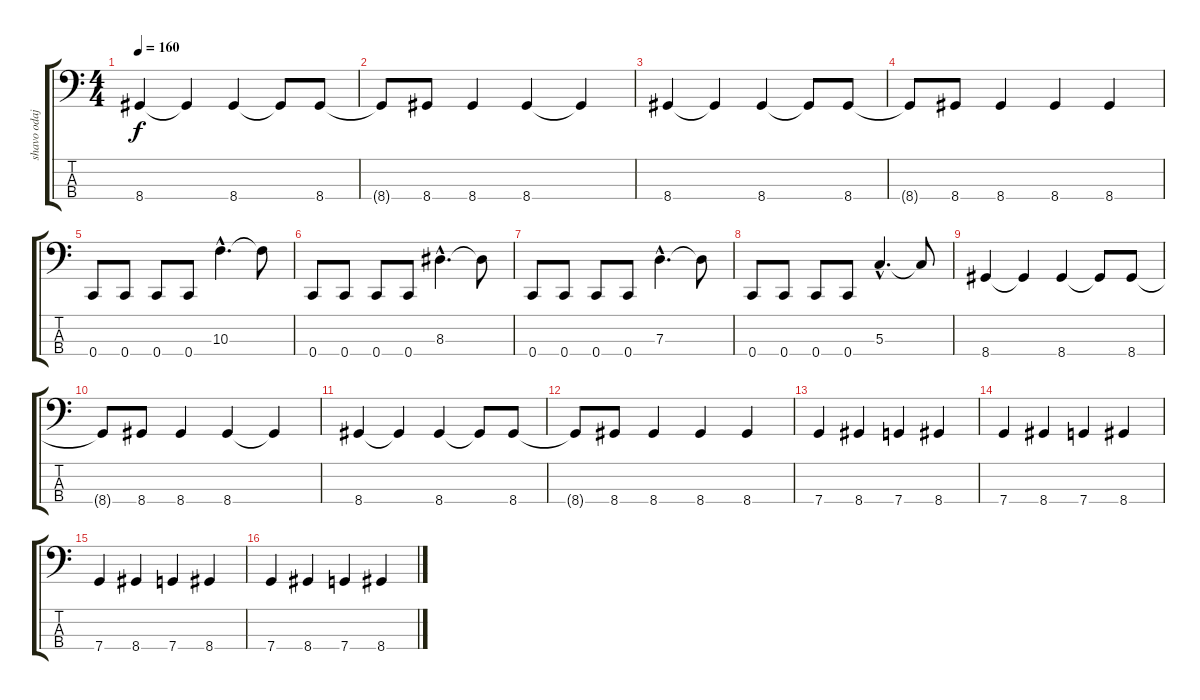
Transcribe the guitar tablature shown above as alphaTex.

\track ("shavo odajian" "shavo odaj") {instrument electricbassfinger}
\staff {score tabs}
\tuning (F2 C2 G1 C1) {hide}
\ts (4 4)
\tempo 160
\clef f4
\ks c
8.4.4{dy f} 8.4{t}.4 8.4.4 8.4{t}.8 8.4.8 |
8.4{t}.8 8.4.8 8.4.4 8.4.4 8.4{t}.4 |
8.4.4 8.4{t}.4 8.4.4 8.4{t}.8 8.4.8 |
8.4{t}.8 8.4.8 8.4.4 8.4.4 8.4.4 |
0.4.8 0.4.8 0.4.8 0.4.8 10.3{hac}.4{d} 10.3{t}.8 |
0.4.8 0.4.8 0.4.8 0.4.8 8.3{hac}.4{d} 8.3{t}.8 |
0.4.8 0.4.8 0.4.8 0.4.8 7.3{hac}.4{d} 7.3{t}.8 |
0.4.8 0.4.8 0.4.8 0.4.8 5.3{hac}.4{d} 5.3{t}.8 |
8.4.4 8.4{t}.4 8.4.4 8.4{t}.8 8.4.8 |
8.4{t}.8 8.4.8 8.4.4 8.4.4 8.4{t}.4 |
8.4.4 8.4{t}.4 8.4.4 8.4{t}.8 8.4.8 |
8.4{t}.8 8.4.8 8.4.4 8.4.4 8.4.4 |
7.4.4 8.4.4 7.4.4 8.4.4 |
7.4.4 8.4.4 7.4.4 8.4.4 |
7.4.4 8.4.4 7.4.4 8.4.4 |
7.4.4 8.4.4 7.4.4 8.4.4
